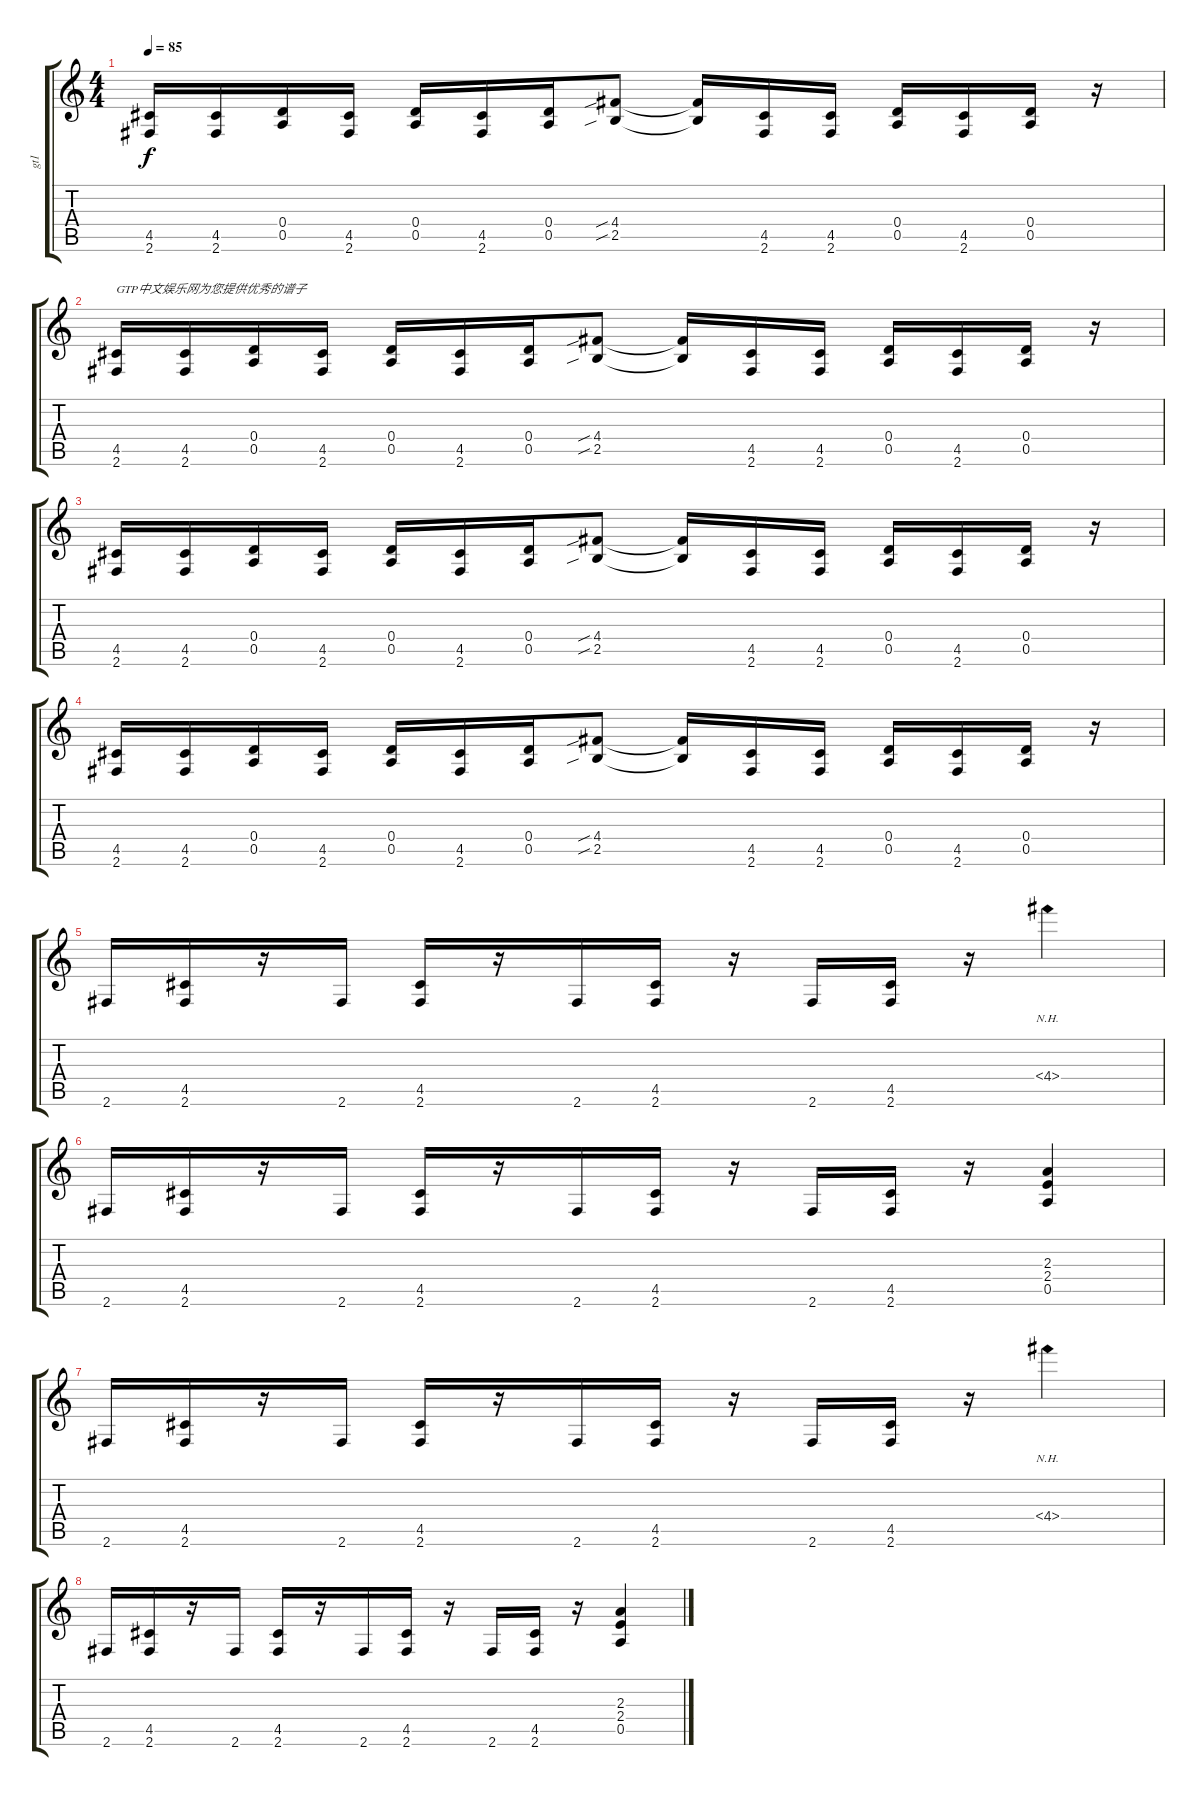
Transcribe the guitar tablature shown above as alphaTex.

\track ("gt1" "gt1") {instrument overdrivenguitar}
\staff {score tabs}
\tuning (E4 B3 G3 D3 A2 E2) {hide}
\ts (4 4)
\tempo 85
\clef g2
\ks c
(4.5 2.6).16{dy f instrument overdrivenguitar} (4.5 2.6).16 (0.4 0.5).16 (4.5 2.6).16 (0.4 0.5).16 (4.5 2.6).16 (0.4 0.5).16 (4.4{sib} 2.5{sib}).8 (4.4{t} 2.5{t}).16 (4.5 2.6).16 (4.5 2.6).16 (0.4 0.5).16 (4.5 2.6).16 (0.4 0.5).16 r.16 |
(4.5 2.6).16{txt "GTP中文娱乐网为您提供优秀的谱子"} (4.5 2.6).16 (0.4 0.5).16 (4.5 2.6).16 (0.4 0.5).16 (4.5 2.6).16 (0.4 0.5).16 (4.4{sib} 2.5{sib}).8 (4.4{t} 2.5{t}).16 (4.5 2.6).16 (4.5 2.6).16 (0.4 0.5).16 (4.5 2.6).16 (0.4 0.5).16 r.16 |
(4.5 2.6).16 (4.5 2.6).16 (0.4 0.5).16 (4.5 2.6).16 (0.4 0.5).16 (4.5 2.6).16 (0.4 0.5).16 (4.4{sib} 2.5{sib}).8 (4.4{t} 2.5{t}).16 (4.5 2.6).16 (4.5 2.6).16 (0.4 0.5).16 (4.5 2.6).16 (0.4 0.5).16 r.16 |
(4.5 2.6).16 (4.5 2.6).16 (0.4 0.5).16 (4.5 2.6).16 (0.4 0.5).16 (4.5 2.6).16 (0.4 0.5).16 (4.4{sib} 2.5{sib}).8 (4.4{t} 2.5{t}).16 (4.5 2.6).16 (4.5 2.6).16 (0.4 0.5).16 (4.5 2.6).16 (0.4 0.5).16 r.16 |
2.6.16 (4.5 2.6).16 r.16 2.6.16 (4.5 2.6).16 r.16 2.6.16 (4.5 2.6).16 r.16 2.6.16 (4.5 2.6).16 r.16 4.4{nh}.4 |
2.6.16 (4.5 2.6).16 r.16 2.6.16 (4.5 2.6).16 r.16 2.6.16 (4.5 2.6).16 r.16 2.6.16 (4.5 2.6).16 r.16 (2.3 2.4 0.5).4 |
2.6.16 (4.5 2.6).16 r.16 2.6.16 (4.5 2.6).16 r.16 2.6.16 (4.5 2.6).16 r.16 2.6.16 (4.5 2.6).16 r.16 4.4{nh}.4 |
2.6.16 (4.5 2.6).16 r.16 2.6.16 (4.5 2.6).16 r.16 2.6.16 (4.5 2.6).16 r.16 2.6.16 (4.5 2.6).16 r.16 (2.3 2.4 0.5).4
